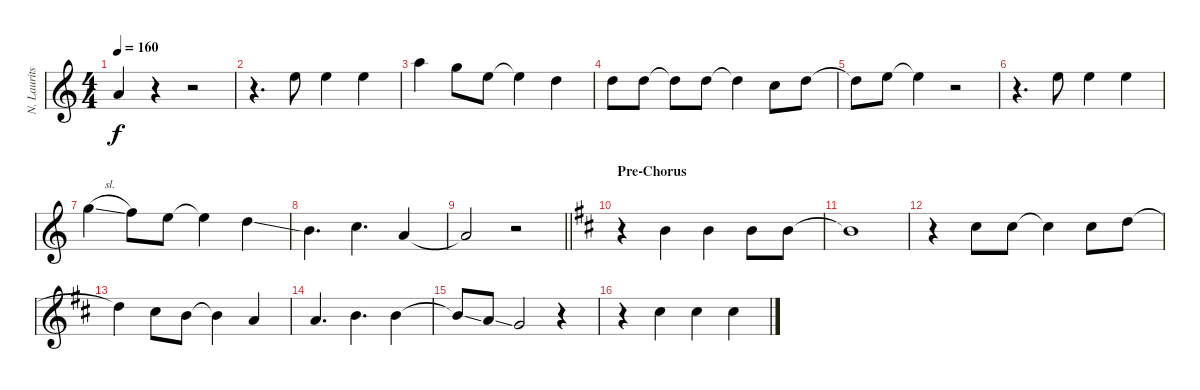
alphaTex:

\track ("N. Lauritsen (Lead Vocals)" "N. Laurits") {instrument violin}
\staff {score}
\tuning (E4 B3 G3 D3 A2 E2) {hide}
\ts (4 4)
\tempo 160
\clef g2
\ks c
5.1{t}.4{dy f} r.4 r.2 |
r.4{d} 12.1.8 12.1.4 12.1.4 |
17.1.4 15.1.8 12.1.8 12.1{t}.4 10.1.4 |
10.1.8 10.1.8 10.1{t}.8 10.1.8 10.1{t}.4 8.1.8 10.1.8 |
10.1{t}.8 12.1.8 12.1{t}.4 r.2 |
r.4{d} 12.1.8 12.1.4 12.1.4 |
15.1{sl}.4 13.1.8 12.1.8 12.1{t}.4 10.1{ss}.4 |
7.1.4{d} 8.1.4{d} 5.1.4 |
\barLineRight lightlight
5.1{t}.2 r.2 |
\section ("" "Pre-Chorus")
\ks bminor
r.4 12.2.4 12.2.4 12.2.8 12.2.8 |
12.2{t}.1 |
r.4 14.2.8 14.2.8 14.2{t}.4 14.2.8 15.2.8 |
15.2{t}.4 14.2.8 12.2.8 12.2{t}.4 10.2.4 |
10.2.4{d} 12.2.4{d} 12.2.4 |
12.2{ss t}.8 10.2{ss}.8 8.2.2 r.4 |
r.4 14.2.4 14.2.4 14.2.4
